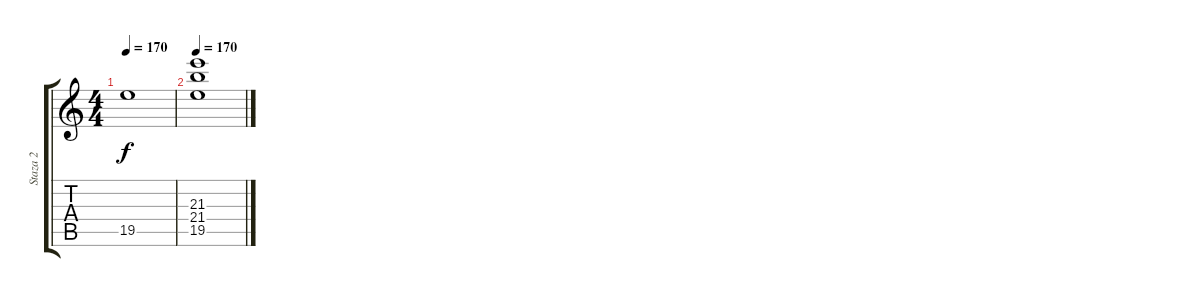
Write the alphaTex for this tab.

\track ("Staza 2" "Staza 2") {instrument distortionguitar}
\staff {score tabs}
\tuning (E4 B3 G3 D3 A2 E2) {hide}
\ts (4 4)
\tempo 170
\clef g2
\ks c
19.5.1{dy f} |
\tempo 170
(21.3 21.4 19.5).1
